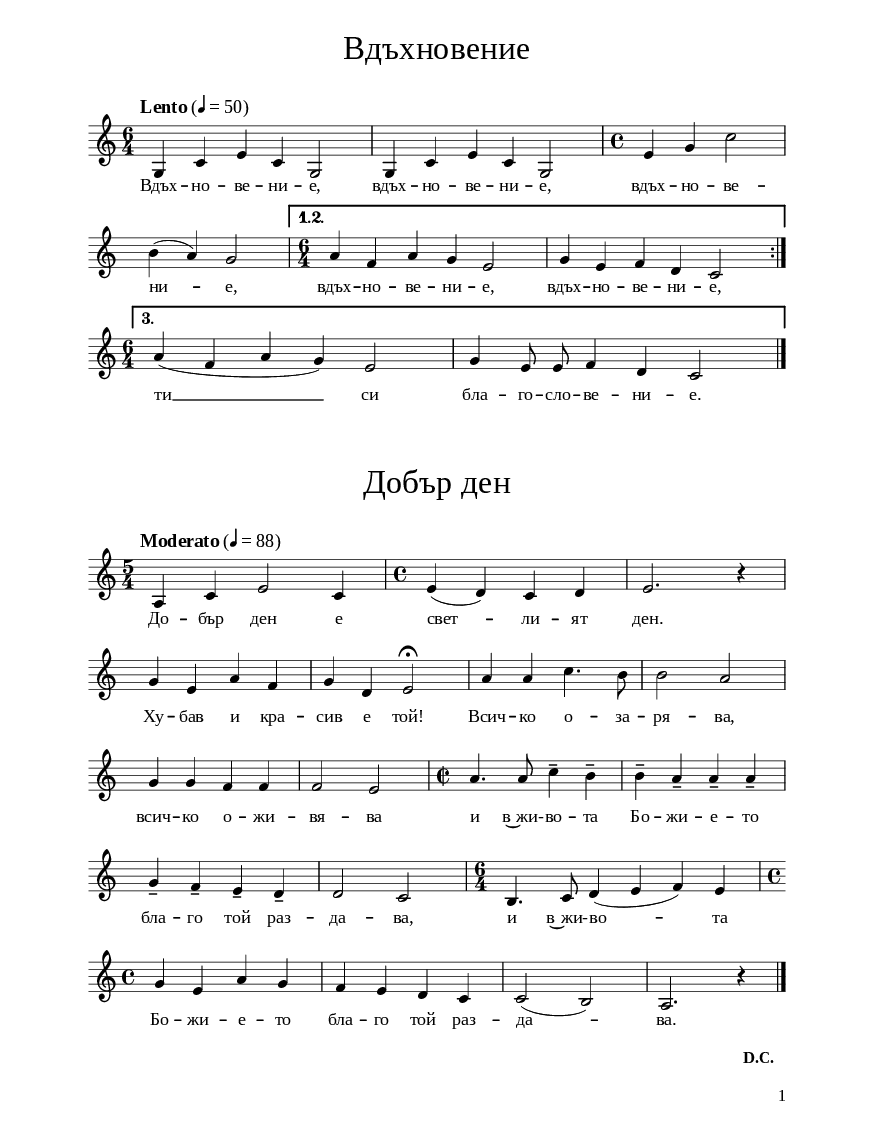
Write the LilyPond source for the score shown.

\version "2.24.3"

% include paper part and global functions
\include "include/globals.ily"

\bookpart {
  \label #'ref095
  \tocItem \markup "Вдъхновение"
  \include "include/bookpart-paper.ily"

  \score {
    \include "include/score-layout.ily"


    \new Voice \absolute  {
      \clef treble
      \key c \major
      \time 6/4
      \tempoFunc "Lento" 4 "50"
      \autoBeamOff
      \repeat volta 3 {
        g4 c' e' c' g2 | g4 c' e' c' g2 | \time 4/4  e'4 g' c''2 \break |

        b'4 ( a' ) g'2 | \time 6/4
      } \alternative {
        { a'4 f' a' g' e'2 | g'4 e' f' d' c'2 | \break }
        {
          \once \override Score.TimeSignature.break-visibility = ##(#f #f #t)
          \time 6/4 a'4 ( f' a' g' ) e'2 |  g'4 e'8 e' f'4 d' c'2
        }
      }
      \bar "|."
    }

    \addlyrics {
      Вдъх -- но -- ве -- ни -- е,
      вдъх -- но -- ве -- ни -- е,
      вдъх -- но -- ве -- ни -- е, вдъх -- но -- ве -- ни -- е,
      вдъх -- но -- ве -- ни -- е, ти __ си бла -- го --
      сло -- ве -- ни -- е.

    }

    \header {
      title = \titleFunc "Вдъхновение" "Vdahnovenie"
    }

    \midi{}

  } % score


  \label #'ref095_2
  \tocItem \markup "Добър ден"


  \paper {
    print-all-headers = ##t
    print-page-number = ##t
    print-first-page-number = ##t

    % put page numbers on the bottom
    oddHeaderMarkup = \markup ""
    evenHeaderMarkup = \markup ""
    oddFooterMarkup = \markup
    \fill-line {
      ""
      \if \should-print-page-number \fromproperty #'page:page-number-string
    }
    evenFooterMarkup = \markup
    \fill-line {
      \if \should-print-page-number \fromproperty #'page:page-number-string
      ""
    }

    left-margin = 1.5\cm
    right-margin = 1.5\cm
    top-margin = 1.6\cm
    bottom-margin = 1.2\cm
    ragged-bottom = ##t % do not spread the staves to fill the whole vertical space

    % change distance between staves
    system-system-spacing =
    #'((basic-distance . 10)
       (minimum-distance . 6)
       (padding . 1)
       (stretchability . 12))
  }

  \score {
    \include "include/score-layout.ily"


    \new Voice \absolute  {
      \clef treble
      \key a \minor
      \time 5/4
      \tempoFunc "Moderato" 4 "88"

      a4 c' e'2 c'4 | \time 4/4  e'4 ( d' ) c'  d'  | e'2. r4 \break |

      g'4 e' a' f' | g'4 d' e'2 \fermata | a'4 a' c''4. b'8 | b'2 a' \break |

      g'4 g' f' f' |  f'2 e' | \time 2/2 a'4. a'8 c''4-- b'-- | b'4-- a'-- a'-- a'-- \break |

      g'4-- f'-- e'-- d'-- | d'2 c' |  \time 6/4  b4. c'8 d'4 ( e' f' ) e' \break |

      \time 4/4  g'4 e' a' g' | f'4 e' d' c' | c'2 ( b ) | a2. r4 \break |

      \bar "|."
    }

    \addlyrics {
      До -- бър
      ден е свет -- ли -- ят ден. Ху -- бав и кра --
      сив е той! Всич -- ко о -- за -- ря -- ва, всич
      -- ко о -- жи -- вя -- ва и "в~жи-" -- во -- та Бо
      -- жи -- е -- то бла -- го той раз -- да -- ва,
      и "в~жи-" -- во -- та Бо -- жи -- е -- то бла -- го
      той раз -- да -- ва.

    }

    \header {
      title = \titleFunc "Добър ден" "Dobăr den"
    }

    \midi{}

  } % score

  \markup \dc-one "D.C."

} % bookpart
